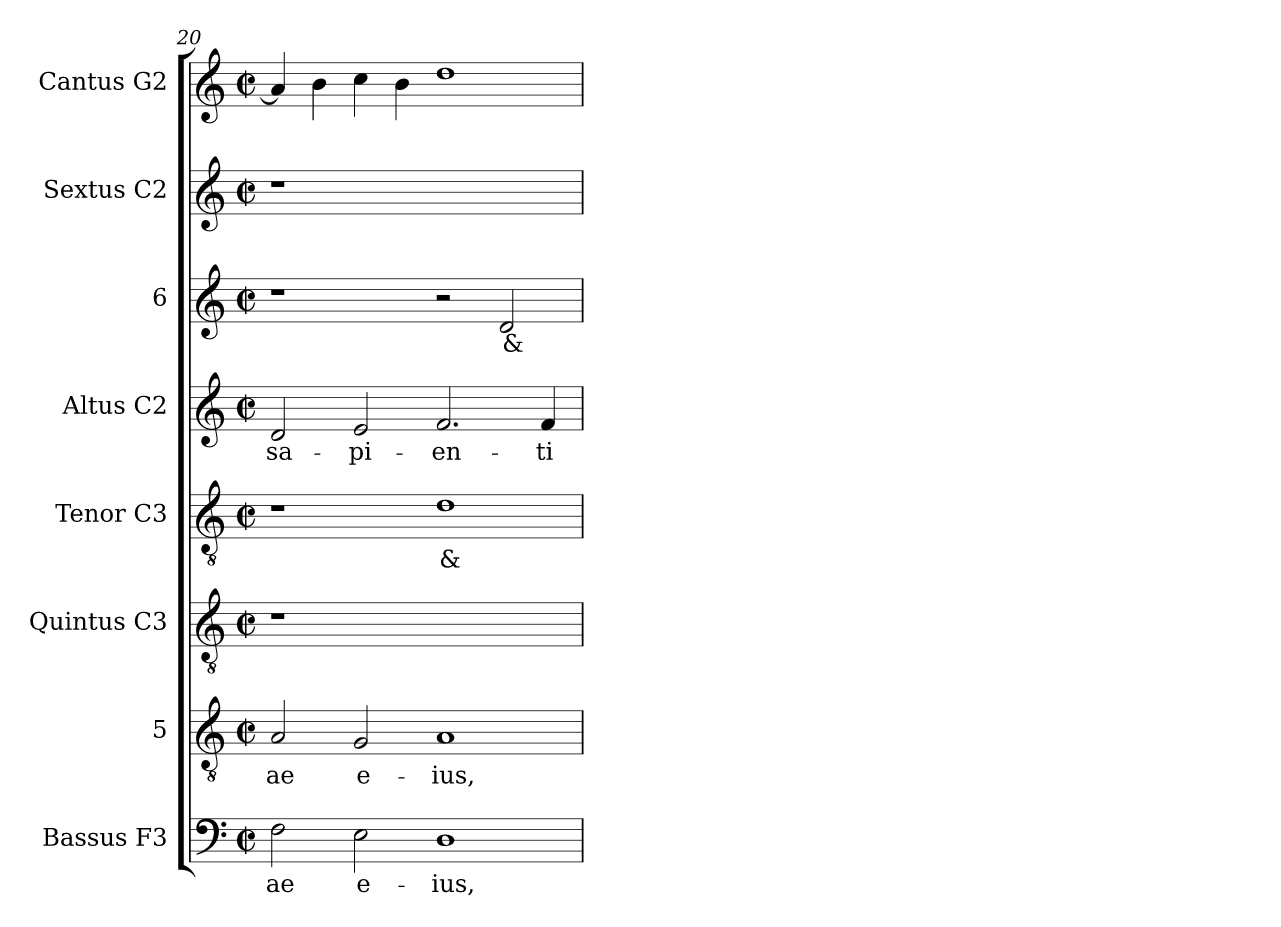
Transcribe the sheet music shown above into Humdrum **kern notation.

**kern	**text	**kern	**text	**kern	**kern	**text	**kern	**text	**kern	**text	**kern	**kern	**text
*part8	*part8	*part7	*part7	*part6	*part5	*part5	*part4	*part4	*part3	*part3	*part2	*part1	*part1
*staff8	*staff8	*staff7	*staff7	*staff6	*staff5	*staff5	*staff4	*staff4	*staff3	*staff3	*staff2	*staff1	*staff1
*I"Bassus  F3	*	*I"5	*	*I"Quintus  C3	*I"Tenor  C3	*	*I"Altus  C2	*	*I"6	*	*I"Sextus  C2	*I"Cantus  G2	*
*I'B	*	*	*	*	*I'T	*	*I'A	*	*	*	*	*I'C	*
*clefF4	*	*clefGv2	*	*clefGv2	*clefGv2	*	*clefG2	*	*clefG2	*	*clefG2	*clefG2	*
*k[]	*	*k[]	*	*k[]	*k[]	*	*k[]	*	*k[]	*	*k[]	*k[]	*
*C:	*	*C:	*	*C:	*C:	*	*C:	*	*C:	*	*C:	*C:	*
*M2/2	*	*M2/2	*	*M2/2	*M2/2	*	*M2/2	*	*M2/2	*	*M2/2	*M2/2	*
*met(c|)	*	*met(c|)	*	*met(c|)	*met(c|)	*	*met(c|)	*	*met(c|)	*	*met(c|)	*met(c|)	*
=20	=20	=20	=20	=20	=20	=20	=20	=20	=20	=20	=20	=20	=20
!	!LO:LY:b:cj	!	!LO:LY:b:cj	!	!	!	!	!LO:LY:b:cj	!	!	!	!	!LO:LY:b:cj
2F\	-ae	2A/	-ae	1r	1r	.	2d/	sa-	1r	.	1r	4a/]	--
!	!	!	!	!	!	!	!	!	!	!	!	!	!LO:LY:b:cj
.	.	.	.	.	.	.	.	.	.	.	.	4b\	--
!	!LO:LY:b:cj	!	!LO:LY:b:cj	!	!	!	!	!LO:LY:b:cj	!	!	!	!	!LO:LY:b:cj
2E\	e-	2G/	e-	.	.	.	2e/	-pi-	.	.	.	4cc\	--
!	!	!	!	!	!	!	!	!	!	!	!	!	!LO:LY:b:cj
.	.	.	.	.	.	.	.	.	.	.	.	4b\	--
!	!LO:LY:b:cj	!	!LO:LY:b:cj	!	!	!LO:LY:b:cj	!	!LO:LY:b:cj	!	!	!	!	!LO:LY:b:cj
1D	-ius,	1A	-ius,	1ryy	1d	&	2.f/	-en-	2r	.	1ryy	1dd	--
!	!	!	!	!	!	!	!	!	!	!LO:LY:b:cj	!	!	!
.	.	.	.	.	.	.	.	.	2d/	&	.	.	.
!	!	!	!	!	!	!	!	!LO:LY:b:cj	!	!	!	!	!
.	.	.	.	.	.	.	4f/	-ti-	.	.	.	.	.
=	=	=	=	=	=	=	=	=	=	=	=	=	=
*-	*-	*-	*-	*-	*-	*-	*-	*-	*-	*-	*-	*-	*-
